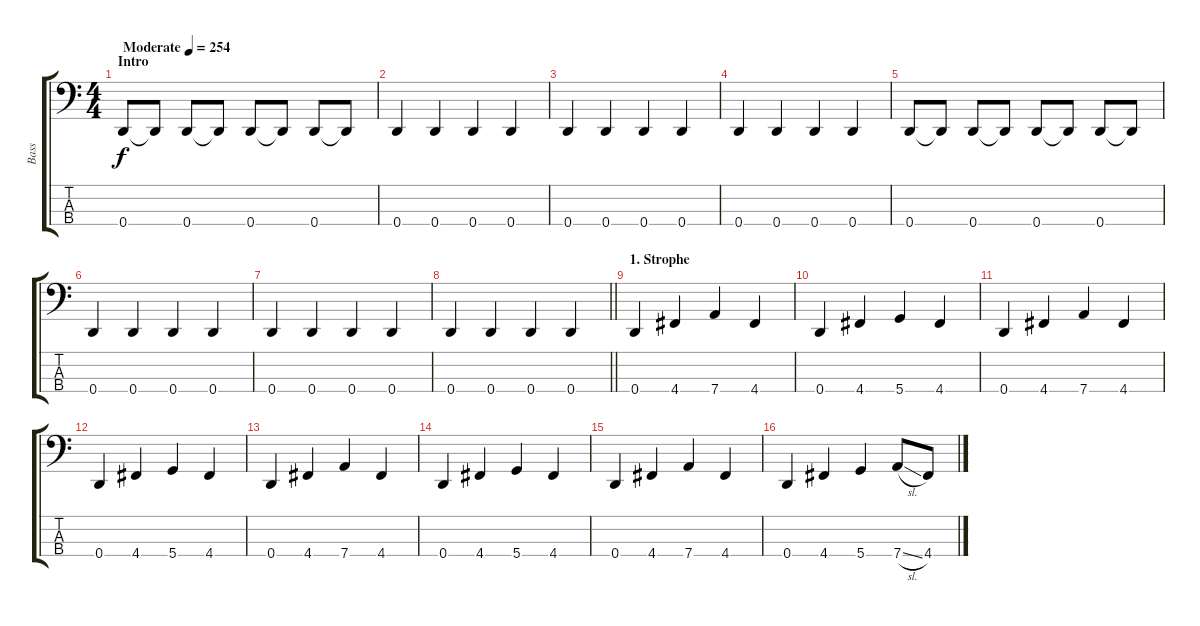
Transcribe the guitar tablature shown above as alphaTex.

\track ("Bass" "Bass") {instrument electricbassfinger}
\staff {score tabs}
\tuning (F2 C2 G1 D1) {hide}
\ts (4 4)
\section ("" "Intro")
\tempo (254 "Moderate")
\clef f4
\ks c
0.4.8{dy f instrument electricbassfinger} 0.4{t}.8 0.4.8 0.4{t}.8 0.4.8 0.4{t}.8 0.4.8 0.4{t}.8 |
0.4.4 0.4.4 0.4.4 0.4.4 |
0.4.4 0.4.4 0.4.4 0.4.4 |
0.4.4 0.4.4 0.4.4 0.4.4 |
0.4.8 0.4{t}.8 0.4.8 0.4{t}.8 0.4.8 0.4{t}.8 0.4.8 0.4{t}.8 |
0.4.4 0.4.4 0.4.4 0.4.4 |
0.4.4 0.4.4 0.4.4 0.4.4 |
\barLineRight lightlight
0.4.4 0.4.4 0.4.4 0.4.4 |
\section ("" "1. Strophe")
0.4.4 4.4.4 7.4.4 4.4.4 |
0.4.4 4.4.4 5.4.4 4.4.4 |
0.4.4 4.4.4 7.4.4 4.4.4 |
0.4.4 4.4.4 5.4.4 4.4.4 |
0.4.4 4.4.4 7.4.4 4.4.4 |
0.4.4 4.4.4 5.4.4 4.4.4 |
0.4.4 4.4.4 7.4.4 4.4.4 |
0.4.4 4.4.4 5.4.4 7.4{sl}.8 4.4.8
